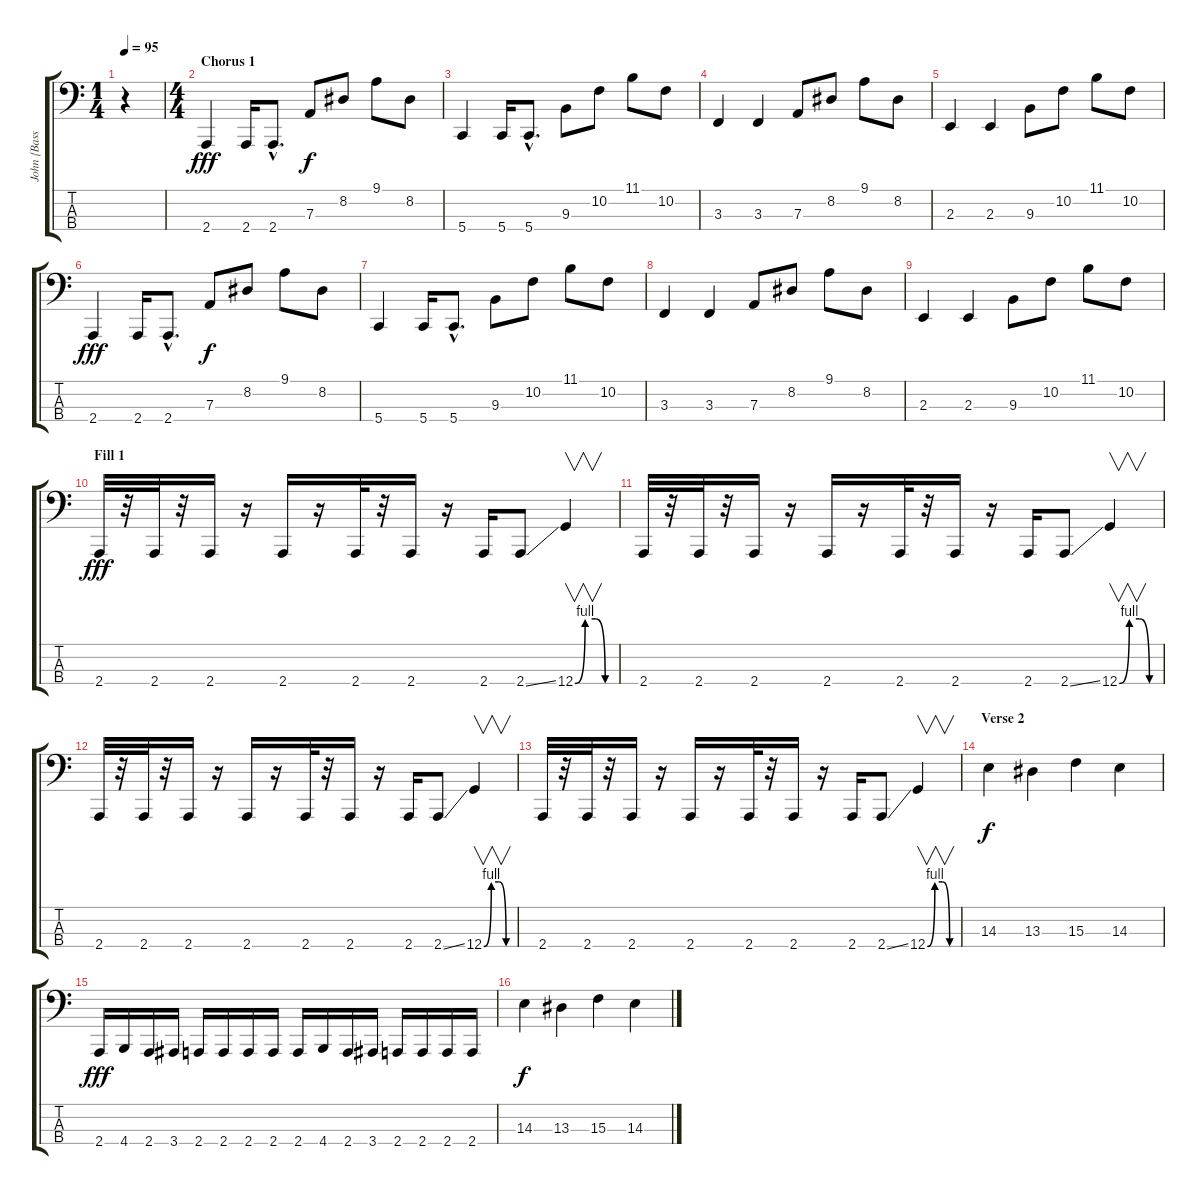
\track ("John {Bass}" "John {Bass") {instrument electricbassfinger}
\staff {score tabs}
\tuning (C2 G1 D1 G0) {hide}
\ts (1 4)
\tempo 95
\clef f4
\ks c
r.4{dy fff} |
\ts (4 4)
\section ("" "Chorus 1")
2.4.4 2.4.16 2.4{hac}.8{d} 7.3.8{dy f} 8.2.8 9.1.8 8.2.8 |
5.4.4 5.4.16 5.4{hac}.8{d} 9.3.8 10.2.8 11.1.8 10.2.8 |
3.3.4 3.3.4 7.3.8 8.2.8 9.1.8 8.2.8 |
2.3.4 2.3.4 9.3.8 10.2.8 11.1.8 10.2.8 |
2.4.4{dy fff} 2.4.16 2.4{hac}.8{d} 7.3.8{dy f} 8.2.8 9.1.8 8.2.8 |
5.4.4 5.4.16 5.4{hac}.8{d} 9.3.8 10.2.8 11.1.8 10.2.8 |
3.3.4 3.3.4 7.3.8 8.2.8 9.1.8 8.2.8 |
2.3.4 2.3.4 9.3.8 10.2.8 11.1.8 10.2.8 |
\section ("" "Fill 1")
2.4.32{dy fff} r.32 2.4.32 r.32 2.4.16 r.16 2.4.16 r.16 2.4.32 r.32 2.4.16 r.16 2.4.16 2.4{ss}.8 12.4{be (custom 0 0 15 4 30 4 45 0 60 0)}.4{v} |
2.4.32 r.32 2.4.32 r.32 2.4.16 r.16 2.4.16 r.16 2.4.32 r.32 2.4.16 r.16 2.4.16 2.4{ss}.8 12.4{be (custom 0 0 15 4 30 4 45 0 60 0)}.4{v} |
2.4.32 r.32 2.4.32 r.32 2.4.16 r.16 2.4.16 r.16 2.4.32 r.32 2.4.16 r.16 2.4.16 2.4{ss}.8 12.4{be (custom 0 0 15 4 30 4 45 0 60 0)}.4{v} |
2.4.32 r.32 2.4.32 r.32 2.4.16 r.16 2.4.16 r.16 2.4.32 r.32 2.4.16 r.16 2.4.16 2.4{ss}.8 12.4{be (custom 0 0 15 4 30 4 45 0 60 0)}.4{v} |
\section ("" "Verse 2")
14.3.4{dy f} 13.3.4 15.3.4 14.3.4 |
2.4.16{dy fff} 4.4.16 2.4.16 3.4.16 2.4.16 2.4.16 2.4.16 2.4.16 2.4.16 4.4.16 2.4.16 3.4.16 2.4.16 2.4.16 2.4.16 2.4.16 |
14.3.4{dy f} 13.3.4 15.3.4 14.3.4
